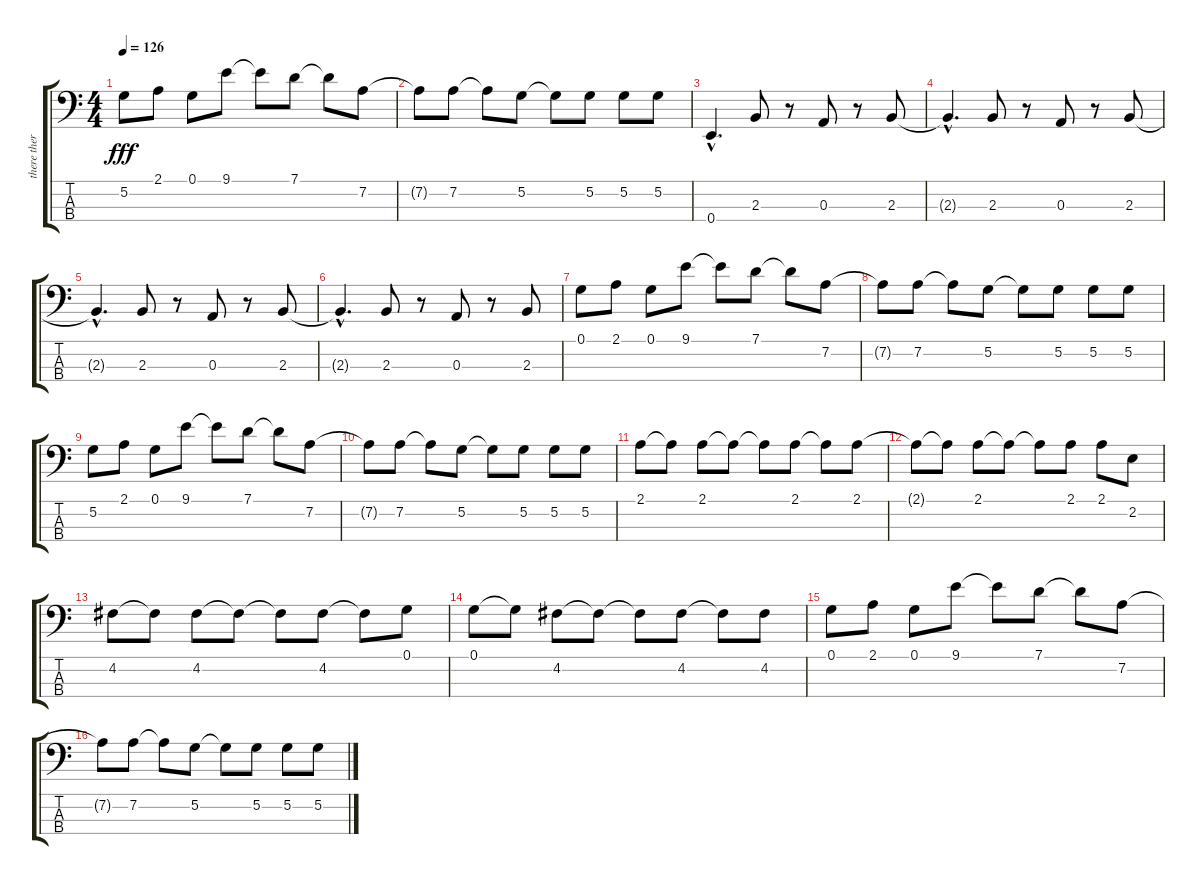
\track ("there there - 2+2=5 bass" "there ther") {instrument electricbasspick}
\staff {score tabs}
\tuning (G2 D2 A1 E1) {hide}
\ts (4 4)
\tempo 126
\clef f4
\ks c
5.2.8{dy fff} 2.1.8 0.1.8 9.1.8 9.1{t}.8 7.1.8 7.1{t}.8 7.2.8 |
7.2{t}.8 7.2.8 7.2{t}.8 5.2.8 5.2{t}.8 5.2.8 5.2.8 5.2.8 |
0.4{hac}.4{d} 2.3.8 r.8 0.3.8 r.8 2.3.8 |
2.3{hac t}.4{d} 2.3.8 r.8 0.3.8 r.8 2.3.8 |
2.3{hac t}.4{d} 2.3.8 r.8 0.3.8 r.8 2.3.8 |
2.3{hac t}.4{d} 2.3.8 r.8 0.3.8 r.8 2.3.8 |
0.1.8 2.1.8 0.1.8 9.1.8 9.1{t}.8 7.1.8 7.1{t}.8 7.2.8 |
7.2{t}.8 7.2.8 7.2{t}.8 5.2.8 5.2{t}.8 5.2.8 5.2.8 5.2.8 |
5.2.8 2.1.8 0.1.8 9.1.8 9.1{t}.8 7.1.8 7.1{t}.8 7.2.8 |
7.2{t}.8 7.2.8 7.2{t}.8 5.2.8 5.2{t}.8 5.2.8 5.2.8 5.2.8 |
2.1.8 2.1{t}.8 2.1.8 2.1{t}.8 2.1{t}.8 2.1.8 2.1{t}.8 2.1.8 |
2.1{t}.8 2.1{t}.8 2.1.8 2.1{t}.8 2.1{t}.8 2.1.8 2.1.8 2.2.8 |
4.2.8 4.2{t}.8 4.2.8 4.2{t}.8 4.2{t}.8 4.2.8 4.2{t}.8 0.1.8 |
0.1.8 0.1{t}.8 4.2.8 4.2{t}.8 4.2{t}.8 4.2.8 4.2{t}.8 4.2.8 |
0.1.8 2.1.8 0.1.8 9.1.8 9.1{t}.8 7.1.8 7.1{t}.8 7.2.8 |
7.2{t}.8 7.2.8 7.2{t}.8 5.2.8 5.2{t}.8 5.2.8 5.2.8 5.2.8
